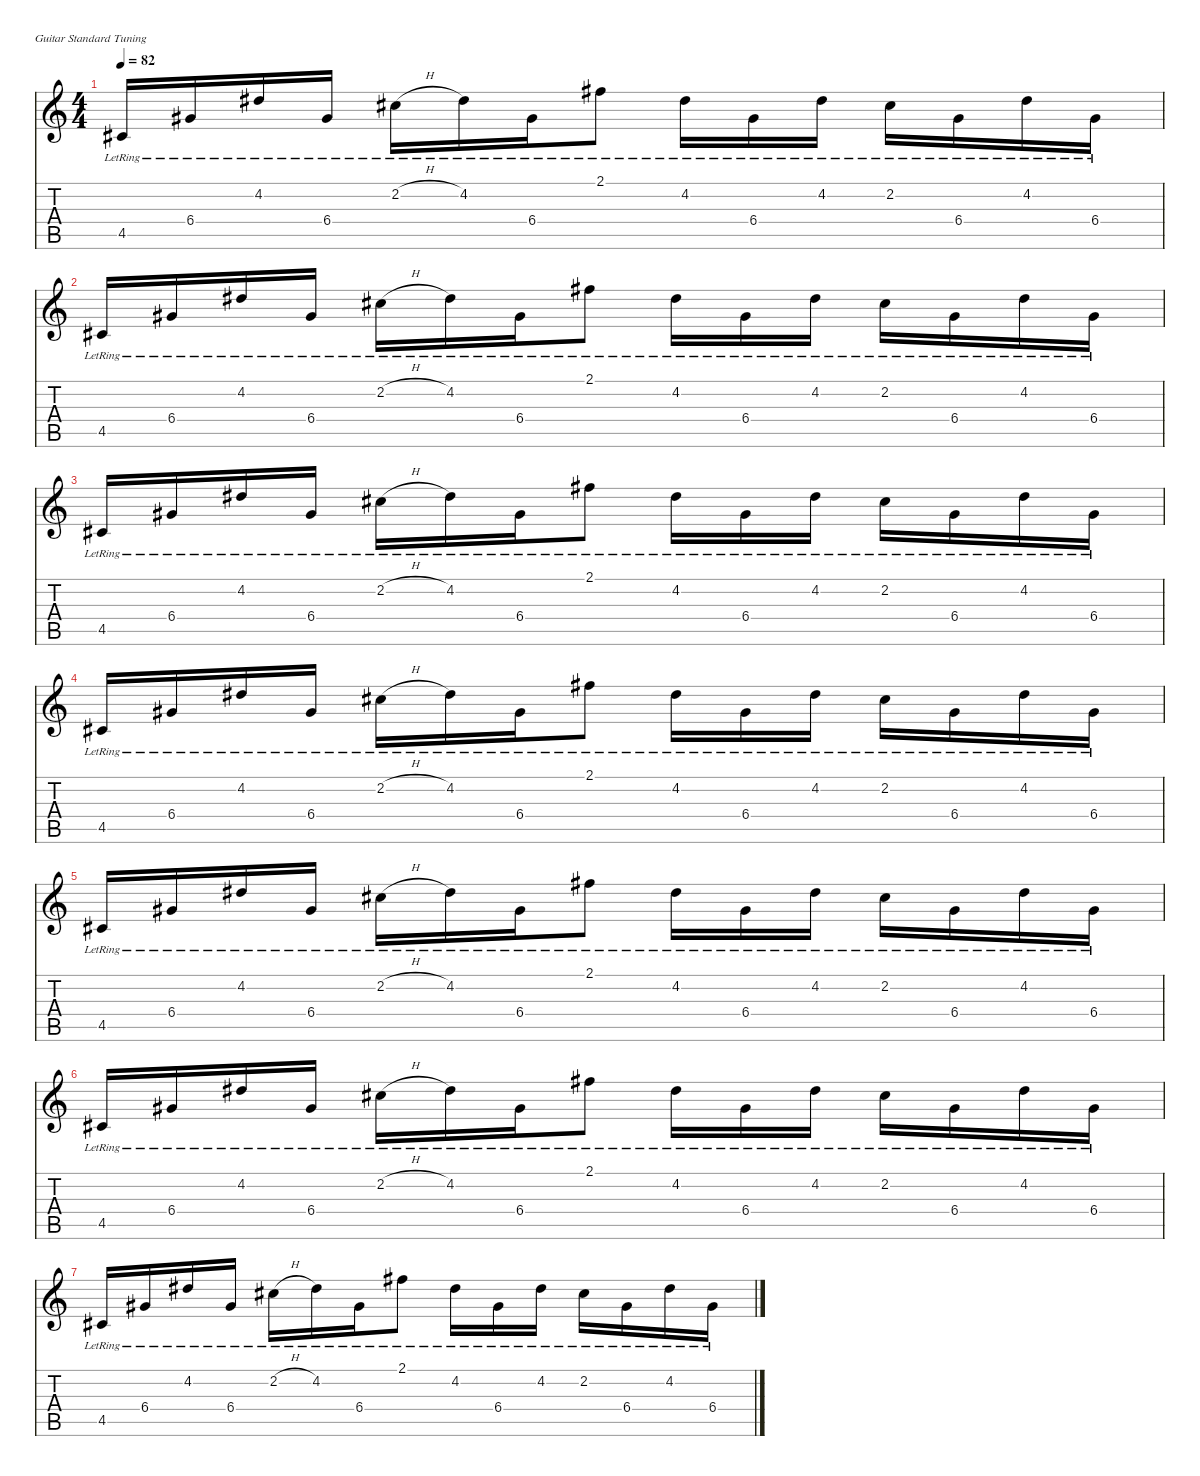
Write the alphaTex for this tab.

\defaultSystemsLayout 4
\hideDynamics
\bracketExtendMode nobrackets
\singleTrackTrackNamePolicy hidden
\multiTrackTrackNamePolicy hidden
\firstSystemTrackNameMode fullname
\firstSystemTrackNameOrientation horizontal
\otherSystemsTrackNameOrientation horizontal
\track ("Guitar 1" "el.guit.") {instrument electricguitarclean}
\staff {score tabs}
\tuning (E4 B3 G3 D3 A2 E2)
\ts (4 4)
\tempo 82
\clef g2
\ks c
4.5{lr acc #}.16{dy f beam Up} 6.4{lr acc #}.16{beam Up} 4.2{lr acc #}.16{beam Up} 6.4{lr acc #}.16{beam Up} 2.2{h lr acc #}.16{beam Down} 4.2{lr acc #}.16{beam Down} 6.4{lr acc #}.16{beam Down} 2.1{lr acc #}.8{beam Down} 4.2{lr acc #}.16{beam Down} 6.4{lr acc #}.16{beam Down} 4.2{lr acc #}.16{beam Down} 2.2{lr acc #}.16{beam Down} 6.4{lr acc #}.16{beam Down} 4.2{lr acc #}.16{beam Down} 6.4{lr acc #}.16{beam Down} |
4.5{lr acc #}.16{beam Up} 6.4{lr acc #}.16{beam Up} 4.2{lr acc #}.16{beam Up} 6.4{lr acc #}.16{beam Up} 2.2{h lr acc #}.16{beam Down} 4.2{lr acc #}.16{beam Down} 6.4{lr acc #}.16{beam Down} 2.1{lr acc #}.8{beam Down} 4.2{lr acc #}.16{beam Down} 6.4{lr acc #}.16{beam Down} 4.2{lr acc #}.16{beam Down} 2.2{lr acc #}.16{beam Down} 6.4{lr acc #}.16{beam Down} 4.2{lr acc #}.16{beam Down} 6.4{lr acc #}.16{beam Down} |
4.5{lr acc #}.16{beam Up} 6.4{lr acc #}.16{beam Up} 4.2{lr acc #}.16{beam Up} 6.4{lr acc #}.16{beam Up} 2.2{h lr acc #}.16{beam Down} 4.2{lr acc #}.16{beam Down} 6.4{lr acc #}.16{beam Down} 2.1{lr acc #}.8{beam Down} 4.2{lr acc #}.16{beam Down} 6.4{lr acc #}.16{beam Down} 4.2{lr acc #}.16{beam Down} 2.2{lr acc #}.16{beam Down} 6.4{lr acc #}.16{beam Down} 4.2{lr acc #}.16{beam Down} 6.4{lr acc #}.16{beam Down} |
4.5{lr acc #}.16{beam Up} 6.4{lr acc #}.16{beam Up} 4.2{lr acc #}.16{beam Up} 6.4{lr acc #}.16{beam Up} 2.2{h lr acc #}.16{beam Down} 4.2{lr acc #}.16{beam Down} 6.4{lr acc #}.16{beam Down} 2.1{lr acc #}.8{beam Down} 4.2{lr acc #}.16{beam Down} 6.4{lr acc #}.16{beam Down} 4.2{lr acc #}.16{beam Down} 2.2{lr acc #}.16{beam Down} 6.4{lr acc #}.16{beam Down} 4.2{lr acc #}.16{beam Down} 6.4{lr acc #}.16{beam Down} |
4.5{lr acc #}.16{beam Up} 6.4{lr acc #}.16{beam Up} 4.2{lr acc #}.16{beam Up} 6.4{lr acc #}.16{beam Up} 2.2{h lr acc #}.16{beam Down} 4.2{lr acc #}.16{beam Down} 6.4{lr acc #}.16{beam Down} 2.1{lr acc #}.8{beam Down} 4.2{lr acc #}.16{beam Down} 6.4{lr acc #}.16{beam Down} 4.2{lr acc #}.16{beam Down} 2.2{lr acc #}.16{beam Down} 6.4{lr acc #}.16{beam Down} 4.2{lr acc #}.16{beam Down} 6.4{lr acc #}.16{beam Down} |
4.5{lr acc #}.16{beam Up} 6.4{lr acc #}.16{beam Up} 4.2{lr acc #}.16{beam Up} 6.4{lr acc #}.16{beam Up} 2.2{h lr acc #}.16{beam Down} 4.2{lr acc #}.16{beam Down} 6.4{lr acc #}.16{beam Down} 2.1{lr acc #}.8{beam Down} 4.2{lr acc #}.16{beam Down} 6.4{lr acc #}.16{beam Down} 4.2{lr acc #}.16{beam Down} 2.2{lr acc #}.16{beam Down} 6.4{lr acc #}.16{beam Down} 4.2{lr acc #}.16{beam Down} 6.4{lr acc #}.16{beam Down} |
4.5{lr acc #}.16{beam Up} 6.4{lr acc #}.16{beam Up} 4.2{lr acc #}.16{beam Up} 6.4{lr acc #}.16{beam Up} 2.2{h lr acc #}.16{beam Down} 4.2{lr acc #}.16{beam Down} 6.4{lr acc #}.16{beam Down} 2.1{lr acc #}.8{beam Down} 4.2{lr acc #}.16{beam Down} 6.4{lr acc #}.16{beam Down} 4.2{lr acc #}.16{beam Down} 2.2{lr acc #}.16{beam Down} 6.4{lr acc #}.16{beam Down} 4.2{lr acc #}.16{beam Down} 6.4{lr acc #}.16{beam Down}
